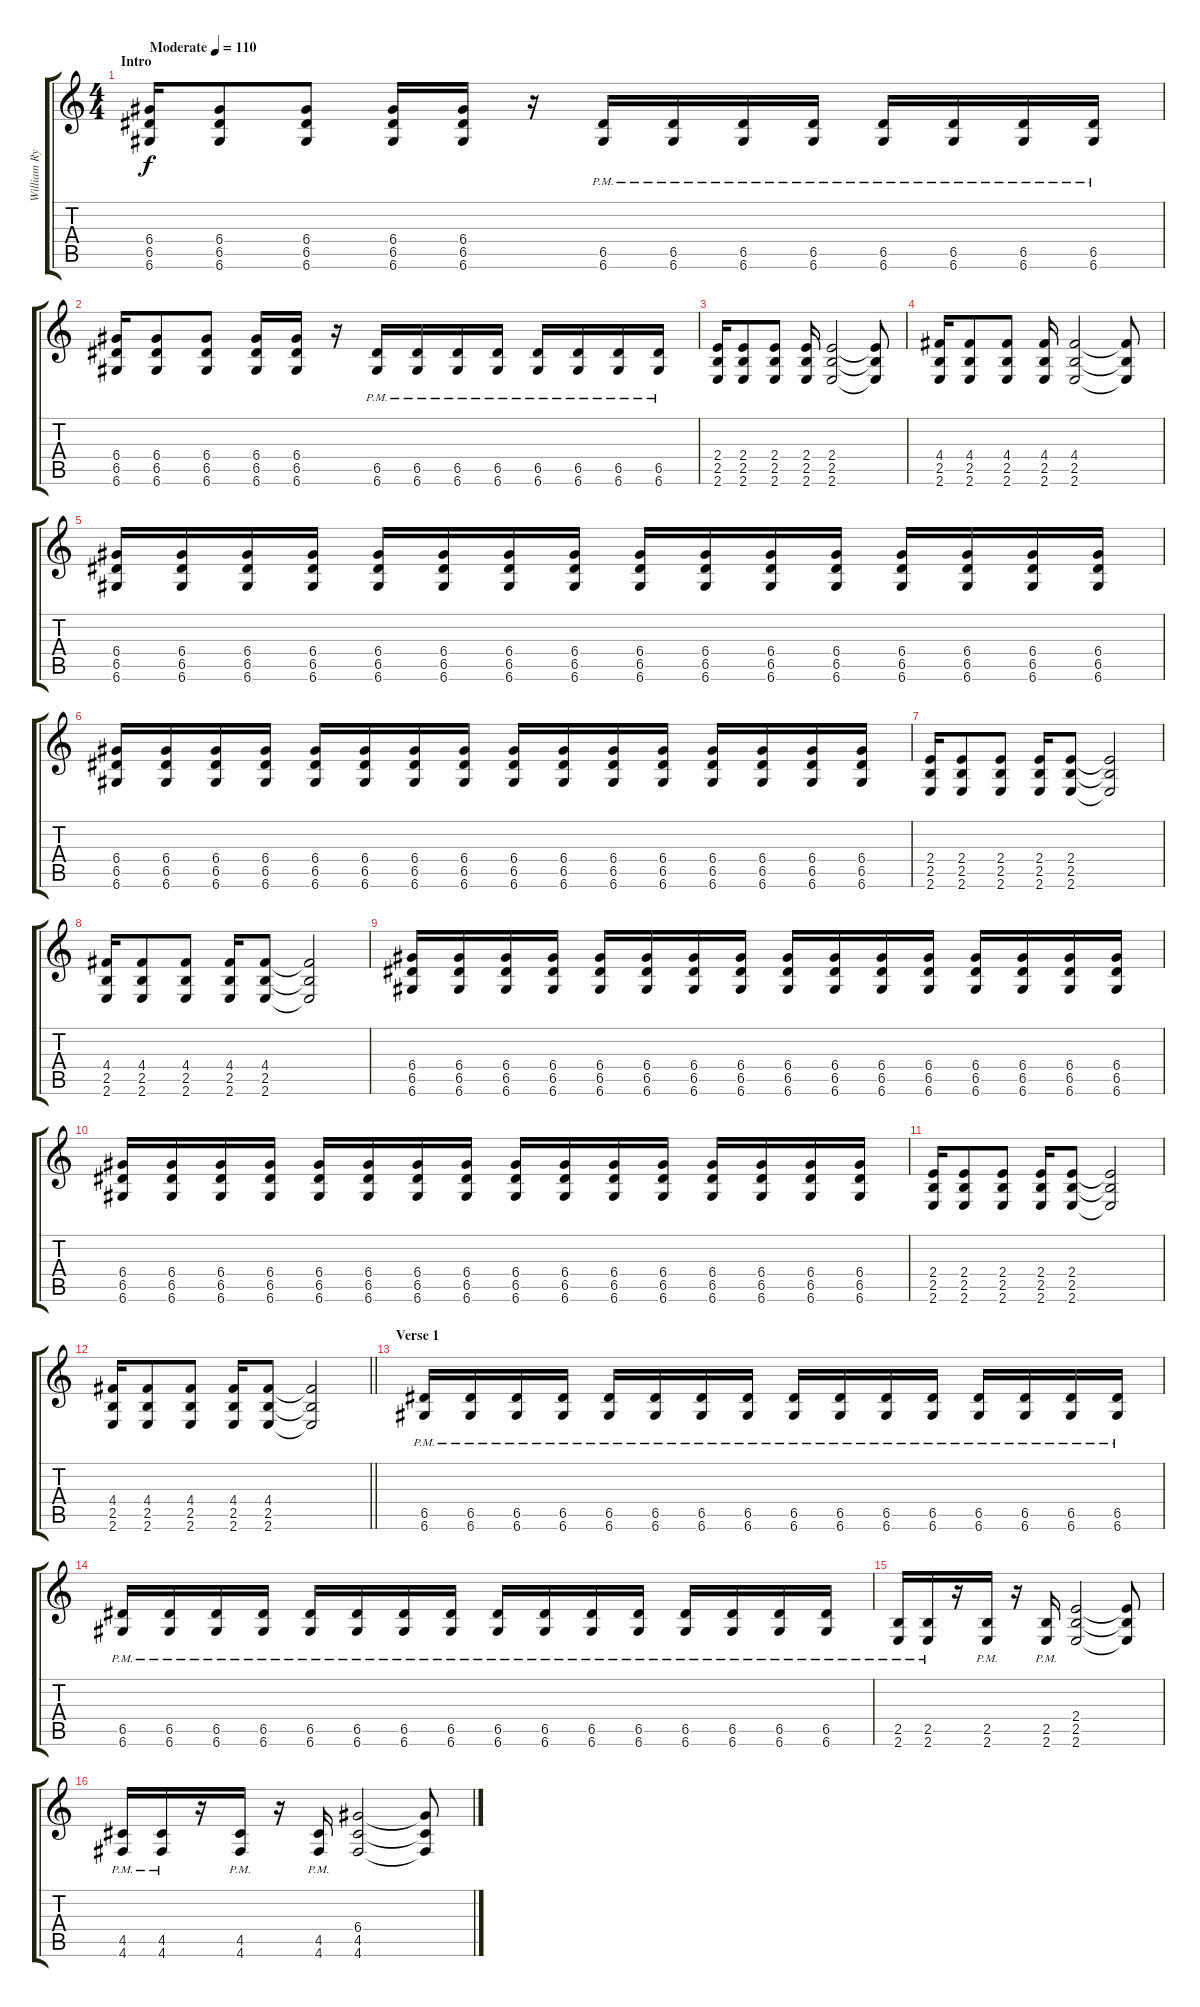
\track ("William Rythem" "William Ry") {instrument distortionguitar}
\staff {score tabs}
\tuning (E4 B3 G3 D3 A2 D2) {hide}
\ts (4 4)
\section ("" "Intro")
\tempo (110 "Moderate")
\clef g2
\ks c
(6.4 6.5 6.6).16{dy f instrument distortionguitar} (6.4 6.5 6.6).8 (6.4 6.5 6.6).8 (6.4 6.5 6.6).16 (6.4 6.5 6.6).16 r.16 (6.5{pm} 6.6{pm}).16 (6.5{pm} 6.6{pm}).16 (6.5{pm} 6.6{pm}).16 (6.5{pm} 6.6{pm}).16 (6.5{pm} 6.6{pm}).16 (6.5{pm} 6.6{pm}).16 (6.5{pm} 6.6{pm}).16 (6.5{pm} 6.6{pm}).16 |
(6.4 6.5 6.6).16 (6.4 6.5 6.6).8 (6.4 6.5 6.6).8 (6.4 6.5 6.6).16 (6.4 6.5 6.6).16 r.16 (6.5{pm} 6.6{pm}).16 (6.5{pm} 6.6{pm}).16 (6.5{pm} 6.6{pm}).16 (6.5{pm} 6.6{pm}).16 (6.5{pm} 6.6{pm}).16 (6.5{pm} 6.6{pm}).16 (6.5{pm} 6.6{pm}).16 (6.5{pm} 6.6{pm}).16 |
(2.4 2.5 2.6).16 (2.4 2.5 2.6).8 (2.4 2.5 2.6).8 (2.4 2.5 2.6).16 (2.4 2.5 2.6).2 (2.4{t} 2.5{t} 2.6{t}).8 |
(4.4 2.5 2.6).16 (4.4 2.5 2.6).8 (4.4 2.5 2.6).8 (4.4 2.5 2.6).16 (4.4 2.5 2.6).2 (4.4{t} 2.5{t} 2.6{t}).8 |
(6.4 6.5 6.6).16 (6.4 6.5 6.6).16 (6.4 6.5 6.6).16 (6.4 6.5 6.6).16 (6.4 6.5 6.6).16 (6.4 6.5 6.6).16 (6.4 6.5 6.6).16 (6.4 6.5 6.6).16 (6.4 6.5 6.6).16 (6.4 6.5 6.6).16 (6.4 6.5 6.6).16 (6.4 6.5 6.6).16 (6.4 6.5 6.6).16 (6.4 6.5 6.6).16 (6.4 6.5 6.6).16 (6.4 6.5 6.6).16 |
(6.4 6.5 6.6).16 (6.4 6.5 6.6).16 (6.4 6.5 6.6).16 (6.4 6.5 6.6).16 (6.4 6.5 6.6).16 (6.4 6.5 6.6).16 (6.4 6.5 6.6).16 (6.4 6.5 6.6).16 (6.4 6.5 6.6).16 (6.4 6.5 6.6).16 (6.4 6.5 6.6).16 (6.4 6.5 6.6).16 (6.4 6.5 6.6).16 (6.4 6.5 6.6).16 (6.4 6.5 6.6).16 (6.4 6.5 6.6).16 |
(2.4 2.5 2.6).16 (2.4 2.5 2.6).8 (2.4 2.5 2.6).8 (2.4 2.5 2.6).16 (2.4 2.5 2.6).8 (2.4{t} 2.5{t} 2.6{t}).2 |
(4.4 2.5 2.6).16 (4.4 2.5 2.6).8 (4.4 2.5 2.6).8 (4.4 2.5 2.6).16 (4.4 2.5 2.6).8 (4.4{t} 2.5{t} 2.6{t}).2 |
(6.4 6.5 6.6).16 (6.4 6.5 6.6).16 (6.4 6.5 6.6).16 (6.4 6.5 6.6).16 (6.4 6.5 6.6).16 (6.4 6.5 6.6).16 (6.4 6.5 6.6).16 (6.4 6.5 6.6).16 (6.4 6.5 6.6).16 (6.4 6.5 6.6).16 (6.4 6.5 6.6).16 (6.4 6.5 6.6).16 (6.4 6.5 6.6).16 (6.4 6.5 6.6).16 (6.4 6.5 6.6).16 (6.4 6.5 6.6).16 |
(6.4 6.5 6.6).16 (6.4 6.5 6.6).16 (6.4 6.5 6.6).16 (6.4 6.5 6.6).16 (6.4 6.5 6.6).16 (6.4 6.5 6.6).16 (6.4 6.5 6.6).16 (6.4 6.5 6.6).16 (6.4 6.5 6.6).16 (6.4 6.5 6.6).16 (6.4 6.5 6.6).16 (6.4 6.5 6.6).16 (6.4 6.5 6.6).16 (6.4 6.5 6.6).16 (6.4 6.5 6.6).16 (6.4 6.5 6.6).16 |
(2.4 2.5 2.6).16 (2.4 2.5 2.6).8 (2.4 2.5 2.6).8 (2.4 2.5 2.6).16 (2.4 2.5 2.6).8 (2.4{t} 2.5{t} 2.6{t}).2 |
\barLineRight lightlight
(4.4 2.5 2.6).16 (4.4 2.5 2.6).8 (4.4 2.5 2.6).8 (4.4 2.5 2.6).16 (4.4 2.5 2.6).8 (4.4{t} 2.5{t} 2.6{t}).2 |
\section ("" "Verse 1")
(6.5{pm} 6.6{pm}).16 (6.5{pm} 6.6{pm}).16 (6.5{pm} 6.6{pm}).16 (6.5{pm} 6.6{pm}).16 (6.5{pm} 6.6{pm}).16 (6.5{pm} 6.6{pm}).16 (6.5{pm} 6.6{pm}).16 (6.5{pm} 6.6{pm}).16 (6.5{pm} 6.6{pm}).16 (6.5{pm} 6.6{pm}).16 (6.5{pm} 6.6{pm}).16 (6.5{pm} 6.6{pm}).16 (6.5{pm} 6.6{pm}).16 (6.5{pm} 6.6{pm}).16 (6.5{pm} 6.6{pm}).16 (6.5{pm} 6.6{pm}).16 |
(6.5{pm} 6.6{pm}).16 (6.5{pm} 6.6{pm}).16 (6.5{pm} 6.6{pm}).16 (6.5{pm} 6.6{pm}).16 (6.5{pm} 6.6{pm}).16 (6.5{pm} 6.6{pm}).16 (6.5{pm} 6.6{pm}).16 (6.5{pm} 6.6{pm}).16 (6.5{pm} 6.6{pm}).16 (6.5{pm} 6.6{pm}).16 (6.5{pm} 6.6{pm}).16 (6.5{pm} 6.6{pm}).16 (6.5{pm} 6.6{pm}).16 (6.5{pm} 6.6{pm}).16 (6.5{pm} 6.6{pm}).16 (6.5{pm} 6.6{pm}).16 |
(2.5{pm} 2.6{pm}).16 (2.5{pm} 2.6{pm}).16 r.16 (2.5{pm} 2.6{pm}).16 r.16 (2.5{pm} 2.6{pm}).16 (2.4 2.5 2.6).2 (2.4{t} 2.5{t} 2.6{t}).8 |
(4.5{pm} 4.6{pm}).16 (4.5{pm} 4.6{pm}).16 r.16 (4.5{pm} 4.6{pm}).16 r.16 (4.5{pm} 4.6{pm}).16 (6.4 4.5 4.6).2 (6.4{t} 4.5{t} 4.6{t}).8
